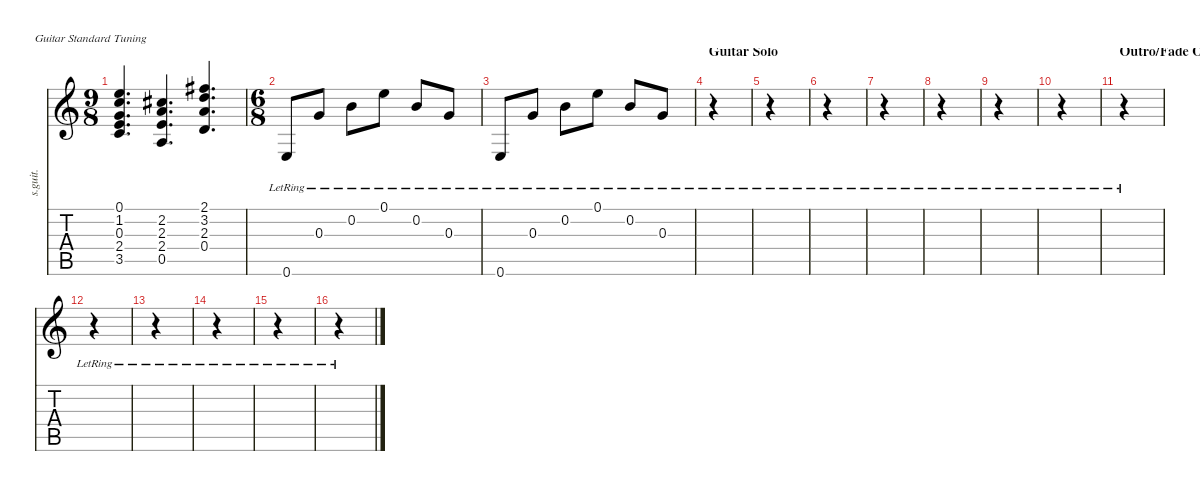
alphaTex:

\defaultSystemsLayout 4
\hideDynamics
\bracketExtendMode nobrackets
\track ("James Hetfield - Clean II" "s.guit.") {instrument electricguitarclean}
\staff {score tabs}
\tuning (E4 B3 G3 D3 A2 E2)
\ts (9 8)
\beaming (8 2 2 2 2)
\tempo (71 hide)
\clef g2
\ks c
(0.1 1.2 0.3 2.4 3.5).4{d lyrics (0 "") lyrics (1 "") lyrics (2 "") lyrics (3 "") lyrics (4 "") dy f} (2.2{acc #} 2.3 2.4 0.5).4{d lyrics (0 "") lyrics (1 "") lyrics (2 "") lyrics (3 "") lyrics (4 "")} (2.1{acc #} 3.2 2.3 0.4).4{d lyrics (0 "") lyrics (1 "") lyrics (2 "") lyrics (3 "") lyrics (4 "")} |
\ts (6 8)
\beaming (8 2 2 2 2)
0.6{lr}.8{lyrics (0 "") lyrics (1 "") lyrics (2 "") lyrics (3 "") lyrics (4 "")} 0.3{lr}.8{lyrics (0 "") lyrics (1 "") lyrics (2 "") lyrics (3 "") lyrics (4 "")} 0.2{lr}.8{lyrics (0 "") lyrics (1 "") lyrics (2 "") lyrics (3 "") lyrics (4 "")} 0.1{lr}.8{lyrics (0 "") lyrics (1 "") lyrics (2 "") lyrics (3 "") lyrics (4 "")} 0.2{lr}.8{lyrics (0 "") lyrics (1 "") lyrics (2 "") lyrics (3 "") lyrics (4 "")} 0.3{lr}.8{lyrics (0 "") lyrics (1 "") lyrics (2 "") lyrics (3 "") lyrics (4 "")} |
0.6{lr}.8{lyrics (0 "") lyrics (1 "") lyrics (2 "") lyrics (3 "") lyrics (4 "")} 0.3{lr}.8{lyrics (0 "") lyrics (1 "") lyrics (2 "") lyrics (3 "") lyrics (4 "")} 0.2{lr}.8{lyrics (0 "") lyrics (1 "") lyrics (2 "") lyrics (3 "") lyrics (4 "")} 0.1{lr}.8{lyrics (0 "") lyrics (1 "") lyrics (2 "") lyrics (3 "") lyrics (4 "")} 0.2{lr}.8{lyrics (0 "") lyrics (1 "") lyrics (2 "") lyrics (3 "") lyrics (4 "")} 0.3{lr}.8{lyrics (0 "") lyrics (1 "") lyrics (2 "") lyrics (3 "") lyrics (4 "")} |
\section ("" "Guitar Solo")
r.4 |
r.4 |
r.4 |
r.4 |
r.4 |
r.4 |
r.4 |
\section ("" "Outro/Fade Out")
r.4 |
r.4 |
r.4 |
r.4 |
r.4 |
r.4
